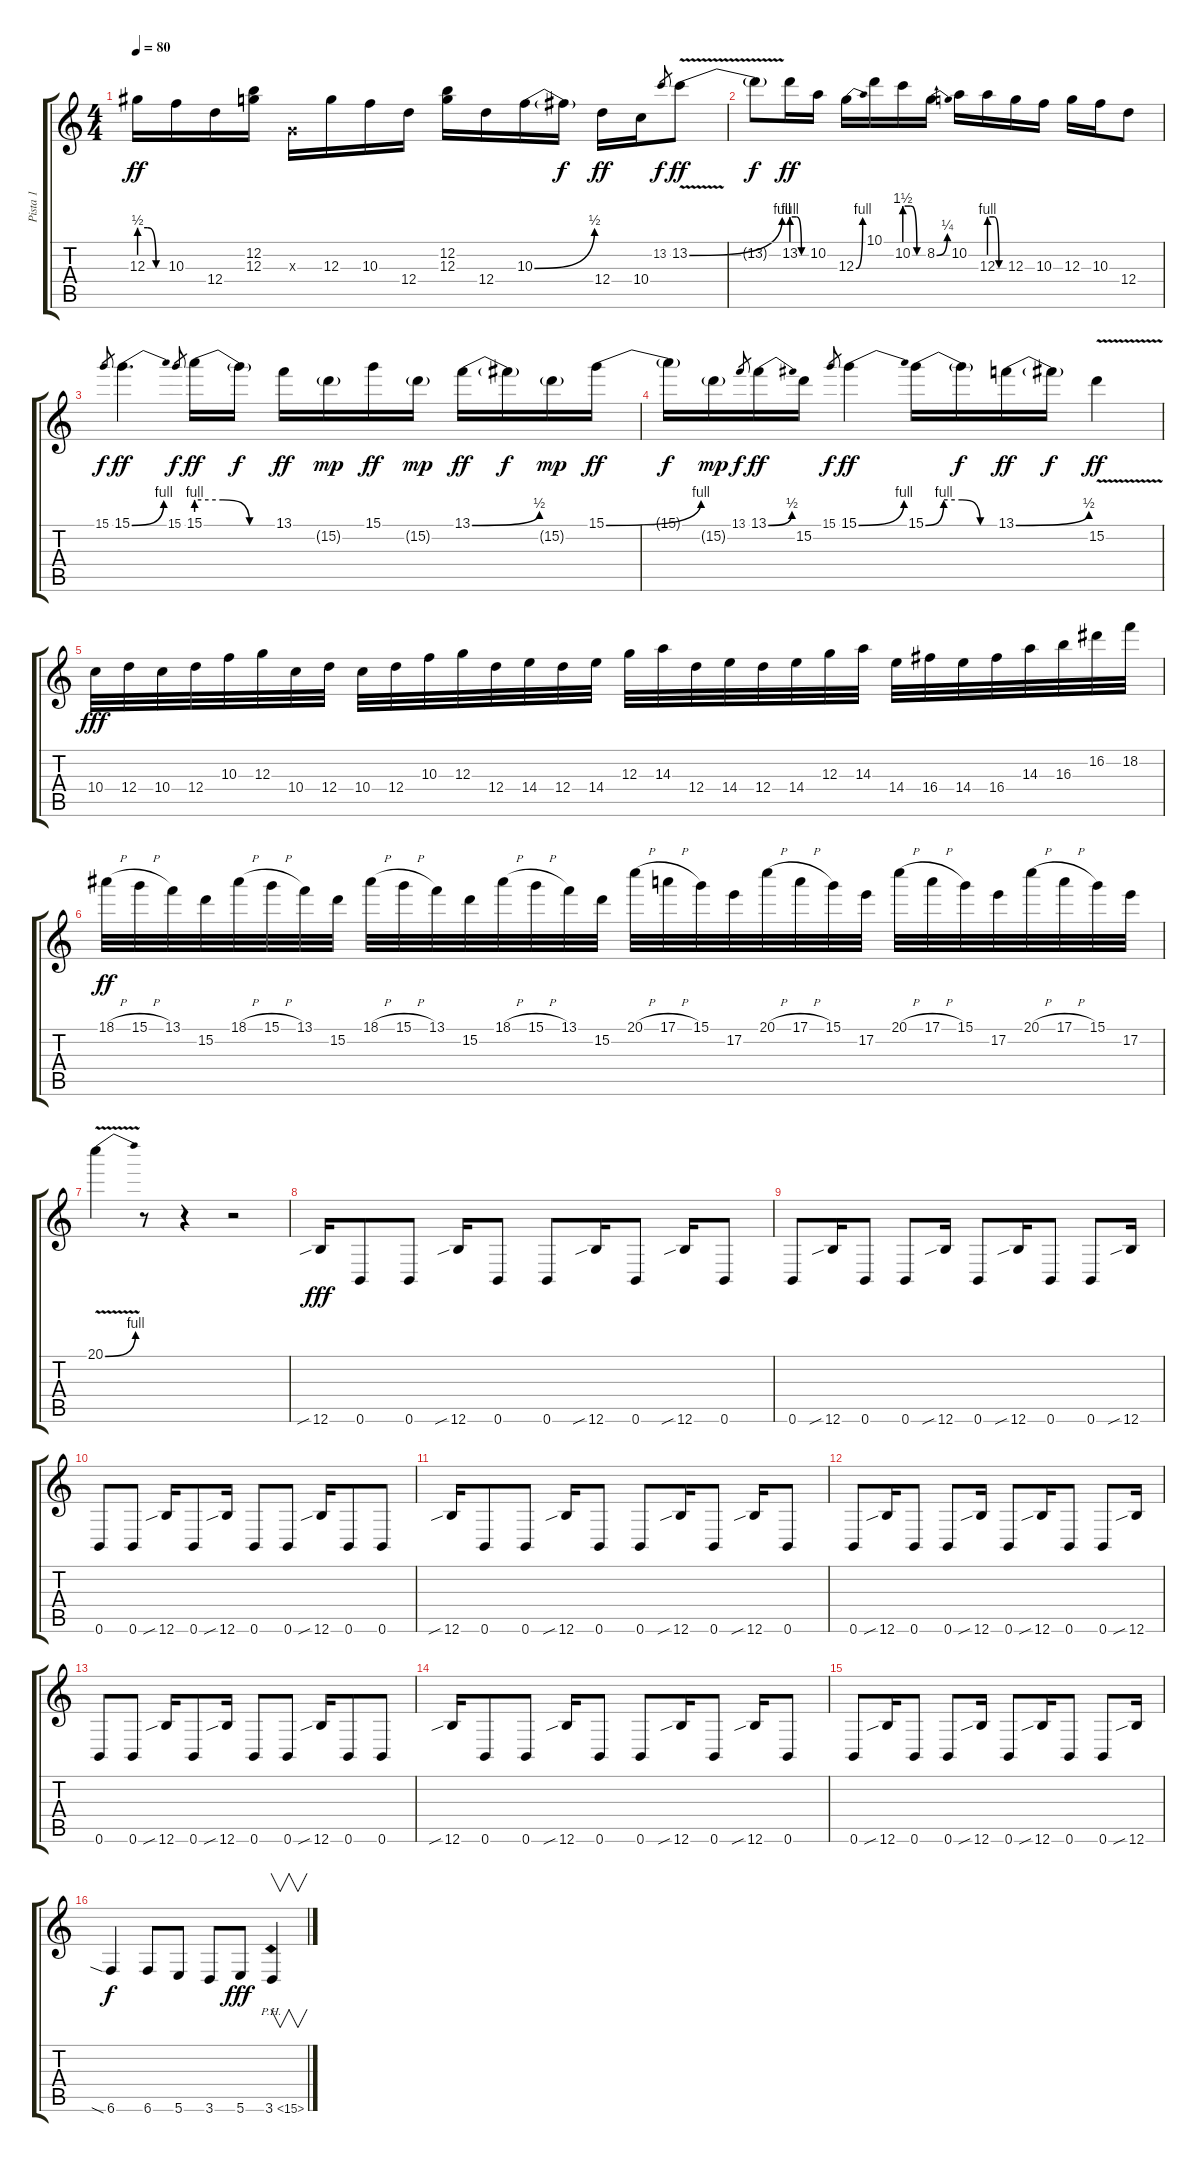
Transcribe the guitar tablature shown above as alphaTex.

\track ("Pista 1" "Pista 1") {instrument distortionguitar}
\staff {score tabs}
\tuning (E4 B3 G3 D3 A2 B1) {hide}
\ts (4 4)
\tempo 80
\clef g2
\ks c
12.3{be (custom 0 2 20 2 40 0 60 0)}.16{dy ff} 10.3.16 12.4.16 (12.2 12.3).16 0.3{x}.16 12.3.16 10.3.16 12.4.16 (12.2 12.3).16 12.4.16 10.3{be (bend 0 0 60 2)}.16 10.3{t}.16{dy f} 12.4.16{dy ff} 10.4.16 13.2.8{gr dy f} 13.2{be (bend 0 0 60 4) v}.8{dy ff} |
13.2{t}.8{dy f} 13.2{be (custom 0 4 20 4 40 0 60 0)}.16{dy ff} 10.2.16 12.3{be (bend 0 0 60 4)}.16 10.1.16 10.2{be (custom 0 6 20 6 40 0 60 0)}.16 8.2{be (bend 0 0 60 1)}.16 10.2.16 12.3{be (custom 0 4 20 4 40 0 60 0)}.16 12.3.16 10.3.16 12.3.16 10.3.16 12.4.8 |
15.1.8{gr dy f} 15.1{be (bend 0 0 60 4)}.4{d dy ff} 15.1.8{gr dy f} 15.1{be (custom 0 4 20 4 40 0 60 0)}.16{dy ff} 15.1{t}.16{dy f} 13.1.16{dy ff} 15.2{g}.16{dy mp} 15.1.16{dy ff} 15.2{g}.16{dy mp} 13.1{be (bend 0 0 60 2)}.16{dy ff} 13.1{t}.16{dy f} 15.2{g}.16{dy mp} 15.1{be (bend 0 0 60 4)}.16{dy ff} |
15.1{t}.16{dy f} 15.2{g}.16{dy mp} 13.1.8{gr dy f} 13.1{be (bend 0 0 60 2)}.16{dy ff} 15.2.16 15.1.8{gr dy f} 15.1{be (bend 0 0 60 4)}.4{dy ff} 15.1{be (custom 0 0 15 4 30 4 45 0 60 0)}.16 15.1{t}.16{dy f} 13.1{be (bend 0 0 60 2)}.16{dy ff} 13.1{t}.16{dy f} 15.2{v}.4{dy ff} |
10.4.32{dy fff} 12.4.32 10.4.32 12.4.32 10.3.32 12.3.32 10.4.32 12.4.32 10.4.32 12.4.32 10.3.32 12.3.32 12.4.32 14.4.32 12.4.32 14.4.32 12.3.32 14.3.32 12.4.32 14.4.32 12.4.32 14.4.32 12.3.32 14.3.32 14.4.32 16.4.32 14.4.32 16.4.32 14.3.32 16.3.32 16.2.32 18.2.32 |
18.1{h}.32{dy ff} 15.1{h}.32 13.1.32 15.2.32 18.1{h}.32 15.1{h}.32 13.1.32 15.2.32 18.1{h}.32 15.1{h}.32 13.1.32 15.2.32 18.1{h}.32 15.1{h}.32 13.1.32 15.2.32 20.1{h}.32 17.1{h}.32 15.1.32 17.2.32 20.1{h}.32 17.1{h}.32 15.1.32 17.2.32 20.1{h}.32 17.1{h}.32 15.1.32 17.2.32 20.1{h}.32 17.1{h}.32 15.1.32 17.2.32 |
20.1{be (bend 0 0 60 4) v}.4 r.8 r.4 r.2 |
12.6{sib}.16{dy fff} 0.6.8 0.6.8 12.6{sib}.16 0.6.8 0.6.8 12.6{sib}.16 0.6.8 12.6{sib}.16 0.6.8 |
0.6.8 12.6{sib}.16 0.6.8 0.6.8 12.6{sib}.16 0.6.8 12.6{sib}.16 0.6.8 0.6.8 12.6{sib}.16 |
0.6.8 0.6.8 12.6{sib}.16 0.6.8 12.6{sib}.16 0.6.8 0.6.8 12.6{sib}.16 0.6.8 0.6.8 |
12.6{sib}.16 0.6.8 0.6.8 12.6{sib}.16 0.6.8 0.6.8 12.6{sib}.16 0.6.8 12.6{sib}.16 0.6.8 |
0.6.8 12.6{sib}.16 0.6.8 0.6.8 12.6{sib}.16 0.6.8 12.6{sib}.16 0.6.8 0.6.8 12.6{sib}.16 |
0.6.8 0.6.8 12.6{sib}.16 0.6.8 12.6{sib}.16 0.6.8 0.6.8 12.6{sib}.16 0.6.8 0.6.8 |
12.6{sib}.16 0.6.8 0.6.8 12.6{sib}.16 0.6.8 0.6.8 12.6{sib}.16 0.6.8 12.6{sib}.16 0.6.8 |
0.6.8 12.6{sib}.16 0.6.8 0.6.8 12.6{sib}.16 0.6.8 12.6{sib}.16 0.6.8 0.6.8 12.6{sib}.16 |
6.6{sia}.4{dy f} 6.6.8 5.6.8 3.6.8 5.6.8{dy fff} 3.6{ph 12}.4{v}
